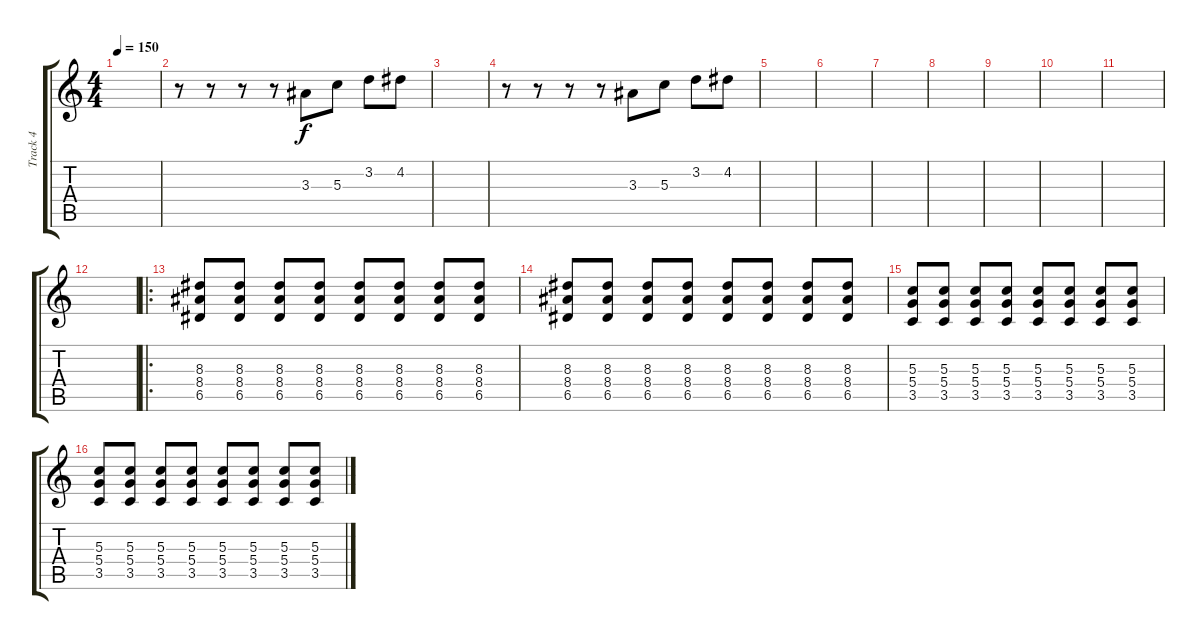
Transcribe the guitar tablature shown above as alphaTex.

\track ("Track 4" "Track 4") {instrument distortionguitar}
\staff {score tabs}
\tuning (E4 B3 G3 D3 A2 E2) {hide}
\ts (4 4)
\tempo 150
\clef g2
\ks c
|
r.8 r.8 r.8 r.8 3.3.8 5.3.8 3.2.8 4.2.8 |
|
r.8 r.8 r.8 r.8 3.3.8 5.3.8 3.2.8 4.2.8 |
|
|
|
|
|
|
|
|
\ro
(8.3 8.4 6.5).8 (8.3 8.4 6.5).8 (8.3 8.4 6.5).8 (8.3 8.4 6.5).8 (8.3 8.4 6.5).8 (8.3 8.4 6.5).8 (8.3 8.4 6.5).8 (8.3 8.4 6.5).8 |
(8.3 8.4 6.5).8 (8.3 8.4 6.5).8 (8.3 8.4 6.5).8 (8.3 8.4 6.5).8 (8.3 8.4 6.5).8 (8.3 8.4 6.5).8 (8.3 8.4 6.5).8 (8.3 8.4 6.5).8 |
(5.3 5.4 3.5).8 (5.3 5.4 3.5).8 (5.3 5.4 3.5).8 (5.3 5.4 3.5).8 (5.3 5.4 3.5).8 (5.3 5.4 3.5).8 (5.3 5.4 3.5).8 (5.3 5.4 3.5).8 |
(5.3 5.4 3.5).8 (5.3 5.4 3.5).8 (5.3 5.4 3.5).8 (5.3 5.4 3.5).8 (5.3 5.4 3.5).8 (5.3 5.4 3.5).8 (5.3 5.4 3.5).8 (5.3 5.4 3.5).8
